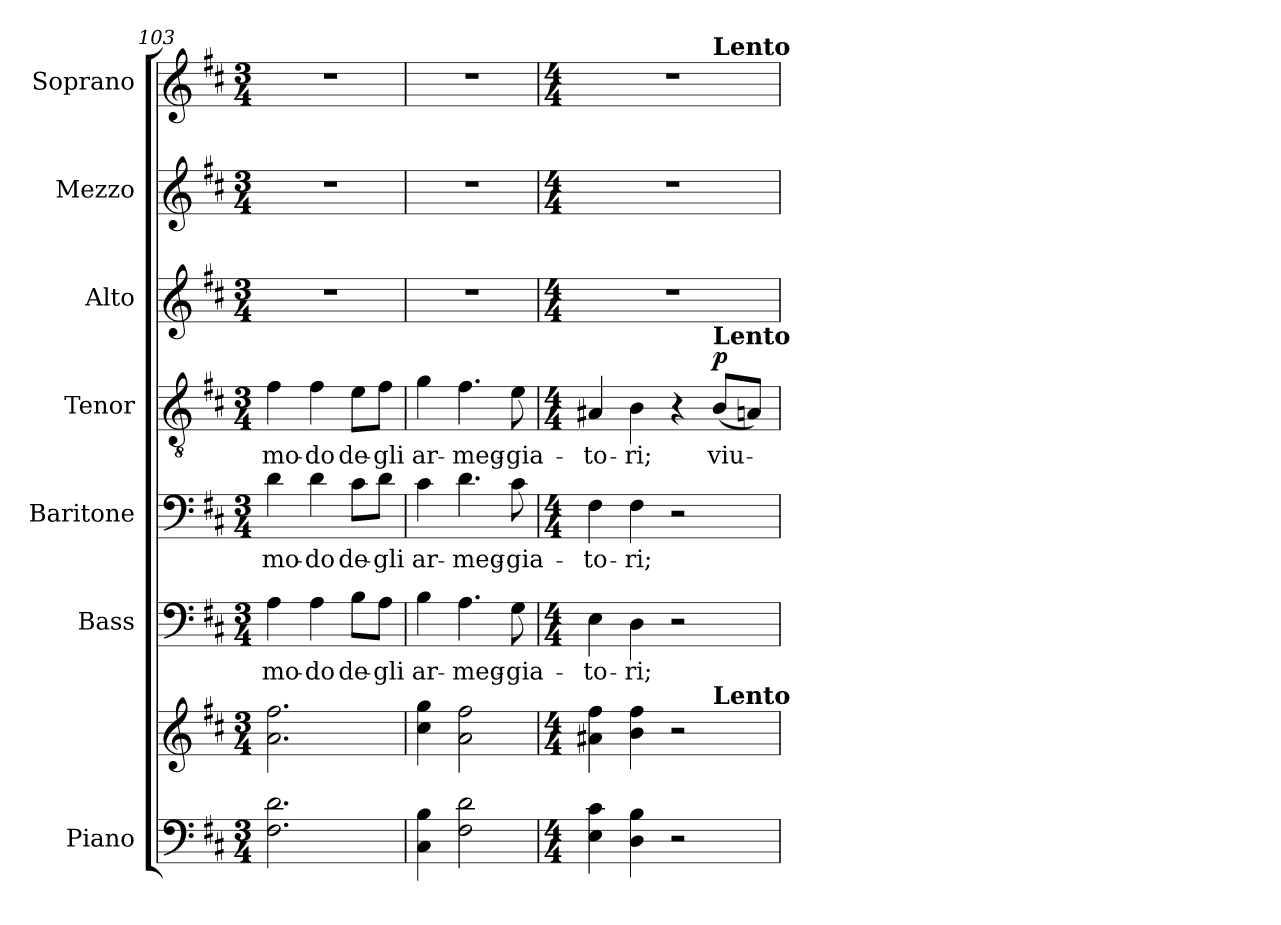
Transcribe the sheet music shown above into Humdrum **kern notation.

**kern	**kern	**kern	**text	**kern	**text	**kern	**text	**dynam	**kern	**kern	**kern
*part7	*part7	*part6	*part6	*part5	*part5	*part4	*part4	*part4	*part3	*part2	*part1
*staff8	*staff7	*staff6	*staff6	*staff5	*staff5	*staff4	*staff4	*staff4	*staff3	*staff2	*staff1
*I"Piano	*	*I"Bass	*	*I"Baritone	*	*I"Tenor	*	*	*I"Alto	*I"Mezzo	*I"Soprano
*I'Pno.	*	*I'B.	*	*I'Bar.	*	*I'T.	*	*	*I'A.	*I'M.	*I'S.
*clefF4	*clefG2	*clefF4	*	*clefF4	*	*clefGv2	*	*	*clefG2	*clefG2	*clefG2
*	*	*	*	*	*	*ITrd7c12	*	*	*	*	*
*k[f#c#]	*k[f#c#]	*k[f#c#]	*	*k[f#c#]	*	*k[f#c#]	*	*	*k[f#c#]	*k[f#c#]	*k[f#c#]
*D:	*D:	*D:	*	*D:	*	*D:	*	*	*D:	*D:	*D:
*M3/4	*M3/4	*M3/4	*	*M3/4	*	*M3/4	*	*	*M3/4	*M3/4	*M3/4
=103	=103	=103	=103	=103	=103	=103	=103	=103	=103	=103	=103
!	!	!	!LO:LY:b:color=#000000	!	!	!	!	!	!	!	!
!	!	!	!	!	!LO:LY:b:color=#000000	!	!	!	!	!	!
!	!	!	!	!	!	!	!LO:LY:b:color=#000000	!	!LO:N:vis=1	!LO:N:vis=1	!LO:N:vis=1
2.F#i\ 2.di	2.ai\ 2.ff#i	4Ai\	mo-	4di\	mo-	4F#i\	mo-	.	2.r	2.r	2.r
!	!	!	!LO:LY:b:color=#000000	!	!	!	!	!	!	!	!
!	!	!	!	!	!LO:LY:b:color=#000000	!	!	!	!	!	!
!	!	!	!	!	!	!	!LO:LY:b:color=#000000	!	!	!	!
.	.	4Ai\	-do	4di\	-do	4F#i\	-do	.	.	.	.
!	!	!	!LO:LY:b:color=#000000	!	!	!	!	!	!	!	!
!	!	!	!	!	!LO:LY:b:color=#000000	!	!	!	!	!	!
!	!	!	!	!	!	!	!LO:LY:b:color=#000000	!	!	!	!
.	.	8Bi\L	de-	8c#i\L	de-	8Ei\L	de-	.	.	.	.
!	!	!	!LO:LY:b:color=#000000	!	!	!	!	!	!	!	!
!	!	!	!	!	!LO:LY:b:color=#000000	!	!	!	!	!	!
!	!	!	!	!	!	!	!LO:LY:b:color=#000000	!	!	!	!
.	.	8Ai\J	-gli	8di\J	-gli	8F#i\J	-gli	.	.	.	.
=104	=104	=104	=104	=104	=104	=104	=104	=104	=104	=104	=104
!	!	!	!LO:LY:b:color=#000000	!	!	!	!	!	!	!	!
!	!	!	!	!	!LO:LY:b:color=#000000	!	!	!	!	!	!
!	!	!	!	!	!	!	!LO:LY:b:color=#000000	!	!LO:N:vis=1	!LO:N:vis=1	!LO:N:vis=1
4C#i\ 4Bi	4cc#i\ 4ggi	4Bi\	ar-	4c#i\	ar-	4Gi\	ar-	.	2.r	2.r	2.r
!	!	!	!LO:LY:b:color=#000000	!	!	!	!	!	!	!	!
!	!	!	!	!	!LO:LY:b:color=#000000	!	!	!	!	!	!
!	!	!	!	!	!	!	!LO:LY:b:color=#000000	!	!	!	!
2F#i\ 2di	2ai\ 2ff#i	4.Ai\	-meg-	4.di\	-meg-	4.F#i\	-meg-	.	.	.	.
!	!	!	!LO:LY:b:color=#000000	!	!	!	!	!	!	!	!
!	!	!	!	!	!LO:LY:b:color=#000000	!	!	!	!	!	!
!	!	!	!	!	!	!	!LO:LY:b:color=#000000	!	!	!	!
.	.	8Gi\	-gia-	8c#i\	-gia-	8Ei\	-gia-	.	.	.	.
=105	=105	=105	=105	=105	=105	=105	=105	=105	=105	=105	=105
*M4/4	*M4/4	*M4/4	*	*M4/4	*	*M4/4	*	*	*M4/4	*M4/4	*M4/4
!	!	!	!LO:LY:b:color=#000000	!	!	!	!	!	!	!	!
!	!	!	!	!	!LO:LY:b:color=#000000	!	!	!	!	!	!
!	!	!	!	!	!	!	!LO:LY:b:color=#000000	!	!	!	!
*	*^	*	*	*	*	*	*	*	*	*	*^
4Ei\ 4c#i	4a#Xi\ 4ff#i	2.ryy	4Ei\	-to-	4F#i\	-to-	4AA#Xi/	-to-	.	1r	1r	1r	2.ryy
!	!	!	!	!LO:LY:b:color=#000000	!	!	!	!	!	!	!	!	!
!	!	!	!	!	!	!LO:LY:b:color=#000000	!	!	!	!	!	!	!
!	!	!	!	!	!	!	!	!LO:LY:b:color=#000000	!	!	!	!	!
4Di\ 4Bi	4bi\ 4ff#i	.	4Di\	-ri;	4F#i\	-ri;	4BBi\	-ri;	.	.	.	.	.
2r	2r	.	2r	.	2r	.	4r	.	.	.	.	.	.
*	*MM60	*	*	*	*	*	*MM60	*	*	*	*	*MM60	*
!	!	!	!	!	!	!	!	!	!	!	!	!	!LO:TX:a:B:t=Lento
!	!	!	!	!	!	!	!LO:TX:a:B:t=Lento	!	!	!	!	!	!
!	!	!LO:TX:a:B:t=Lento	!	!	!	!	!	!	!	!	!	!	!
!	!	!	!	!	!	!	!	!LO:LY:b:color=#000000	!	!	!	!	!
.	.	4ryy	.	.	.	.	(8BBi/L	viu-	p	.	.	.	4ryy
.	.	.	.	.	.	.	8AAni/J)	.	.	.	.	.	.
*	*v	*v	*	*	*	*	*	*	*	*	*	*v	*v
=	=	=	=	=	=	=	=	=	=	=	=
*-	*-	*-	*-	*-	*-	*-	*-	*-	*-	*-	*-
